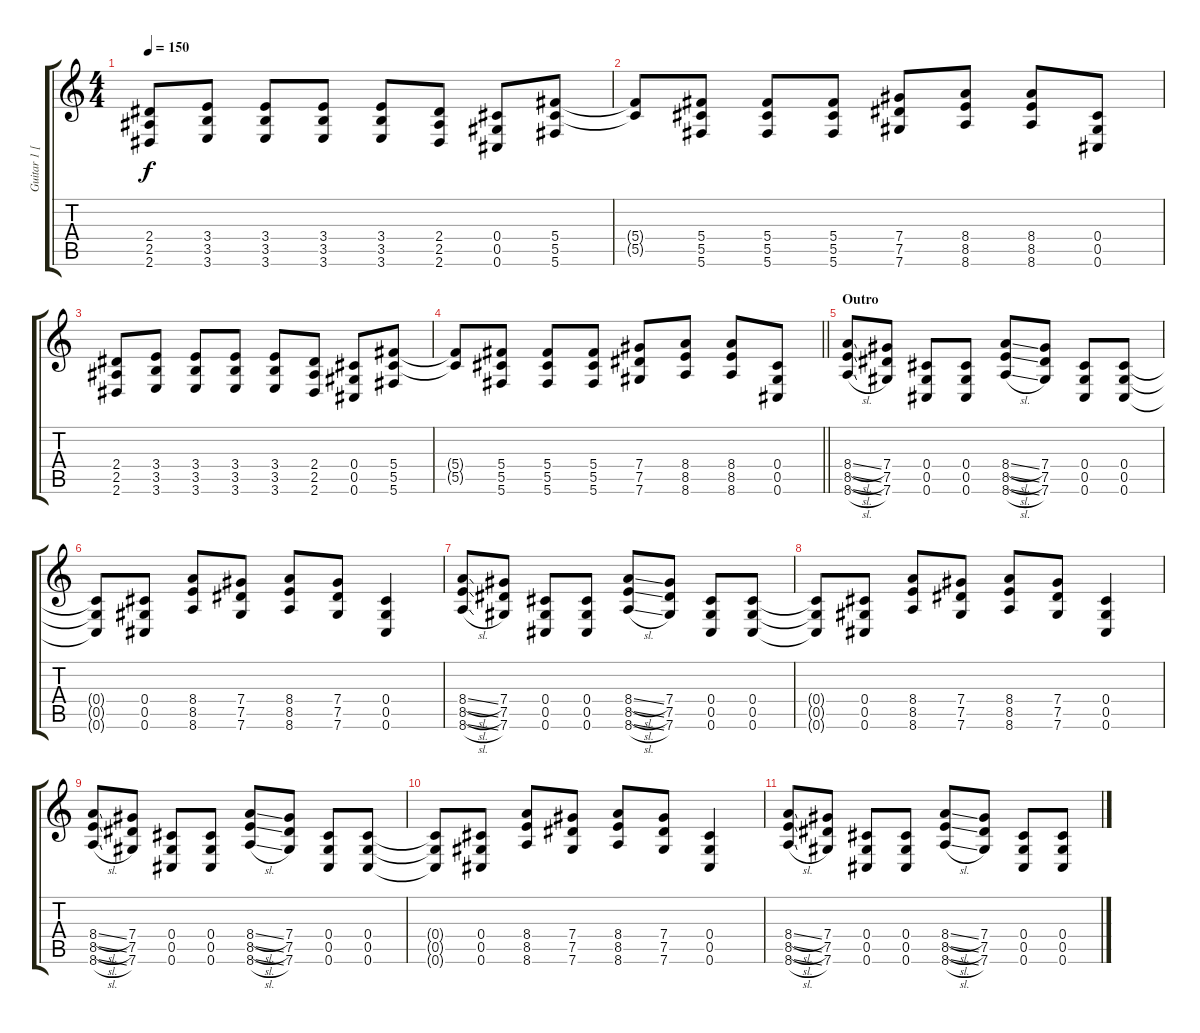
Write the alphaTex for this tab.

\track ("Guitar 1 [Brad Delson]" "Guitar 1 [") {instrument overdrivenguitar}
\staff {score tabs}
\tuning (Eb4 Bb3 Gb3 Db3 Ab2 Db2) {hide}
\ts (4 4)
\tempo 150
\clef g2
\ks c
(2.4 2.5 2.6).8{dy f} (3.4 3.5 3.6).8 (3.4 3.5 3.6).8 (3.4 3.5 3.6).8 (3.4 3.5 3.6).8 (2.4 2.5 2.6).8 (0.4 0.5 0.6).8 (5.4 5.5 5.6).8 |
(5.4{t} 5.5{t}).8 (5.4 5.5 5.6).8 (5.4 5.5 5.6).8 (5.4 5.5 5.6).8 (7.4 7.5 7.6).8 (8.4 8.5 8.6).8 (8.4 8.5 8.6).8 (0.4 0.5 0.6).8 |
(2.4 2.5 2.6).8 (3.4 3.5 3.6).8 (3.4 3.5 3.6).8 (3.4 3.5 3.6).8 (3.4 3.5 3.6).8 (2.4 2.5 2.6).8 (0.4 0.5 0.6).8 (5.4 5.5 5.6).8 |
\barLineRight lightlight
(5.4{t} 5.5{t}).8 (5.4 5.5 5.6).8 (5.4 5.5 5.6).8 (5.4 5.5 5.6).8 (7.4 7.5 7.6).8 (8.4 8.5 8.6).8 (8.4 8.5 8.6).8 (0.4 0.5 0.6).8 |
\section ("" "Outro")
(8.4{sl} 8.5{sl} 8.6{sl}).8{volume 13} (7.4 7.5 7.6).8 (0.4 0.5 0.6).8 (0.4 0.5 0.6).8 (8.4{sl} 8.5{sl} 8.6{sl}).8 (7.4 7.5 7.6).8 (0.4 0.5 0.6).8 (0.4 0.5 0.6).8 |
(0.4{t} 0.5{t} 0.6{t}).8 (0.4 0.5 0.6).8 (8.4 8.5 8.6).8 (7.4 7.5 7.6).8 (8.4 8.5 8.6).8 (7.4 7.5 7.6).8 (0.4 0.5 0.6).4 |
(8.4{sl} 8.5{sl} 8.6{sl}).8 (7.4 7.5 7.6).8 (0.4 0.5 0.6).8 (0.4 0.5 0.6).8 (8.4{sl} 8.5{sl} 8.6{sl}).8 (7.4 7.5 7.6).8 (0.4 0.5 0.6).8 (0.4 0.5 0.6).8 |
(0.4{t} 0.5{t} 0.6{t}).8 (0.4 0.5 0.6).8 (8.4 8.5 8.6).8 (7.4 7.5 7.6).8 (8.4 8.5 8.6).8 (7.4 7.5 7.6).8 (0.4 0.5 0.6).4 |
(8.4{sl} 8.5{sl} 8.6{sl}).8 (7.4 7.5 7.6).8 (0.4 0.5 0.6).8 (0.4 0.5 0.6).8 (8.4{sl} 8.5{sl} 8.6{sl}).8 (7.4 7.5 7.6).8 (0.4 0.5 0.6).8 (0.4 0.5 0.6).8 |
(0.4{t} 0.5{t} 0.6{t}).8 (0.4 0.5 0.6).8 (8.4 8.5 8.6).8 (7.4 7.5 7.6).8 (8.4 8.5 8.6).8 (7.4 7.5 7.6).8 (0.4 0.5 0.6).4 |
(8.4{sl} 8.5{sl} 8.6{sl}).8 (7.4 7.5 7.6).8 (0.4 0.5 0.6).8 (0.4 0.5 0.6).8 (8.4{sl} 8.5{sl} 8.6{sl}).8 (7.4 7.5 7.6).8 (0.4 0.5 0.6).8 (0.4 0.5 0.6).8
